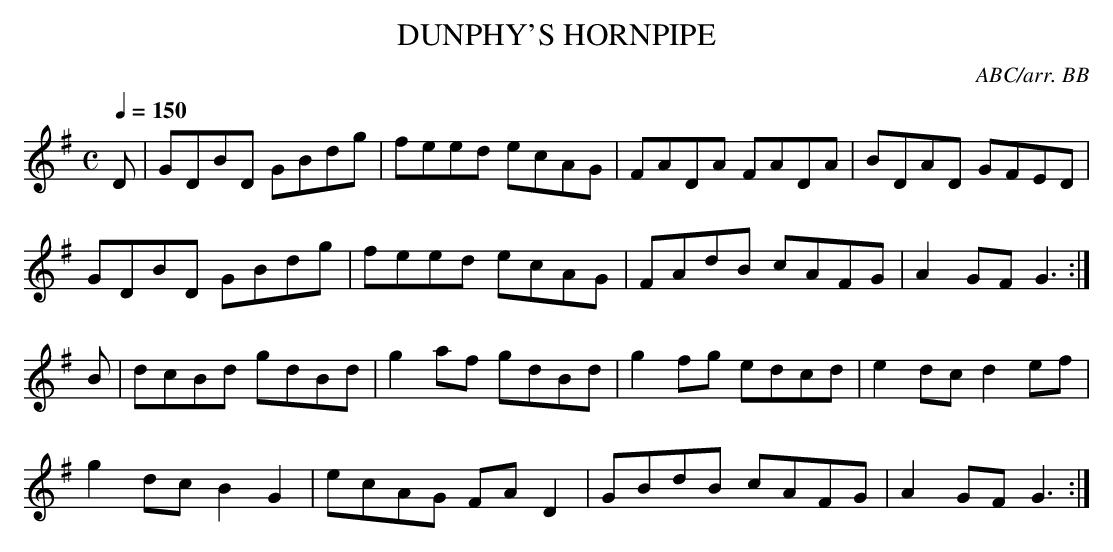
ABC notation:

X:1
T:DUNPHY'S HORNPIPE
C:ABC/arr. BB
L:1/8
M:C
Q:1/4=150
K:G
D|GDBD GBdg|feed ecAG|FADA FADA|BDAD GFED|
GDBD GBdg|feed ecAG|FAdB cAFG|A2GF G3:|
B|dcBd gdBd|g2af gdBd|g2fg edcd|e2 dc d2ef|
g2dc B2G2|ecAG FAD2|GBdB cAFG|A2GF G3:|
